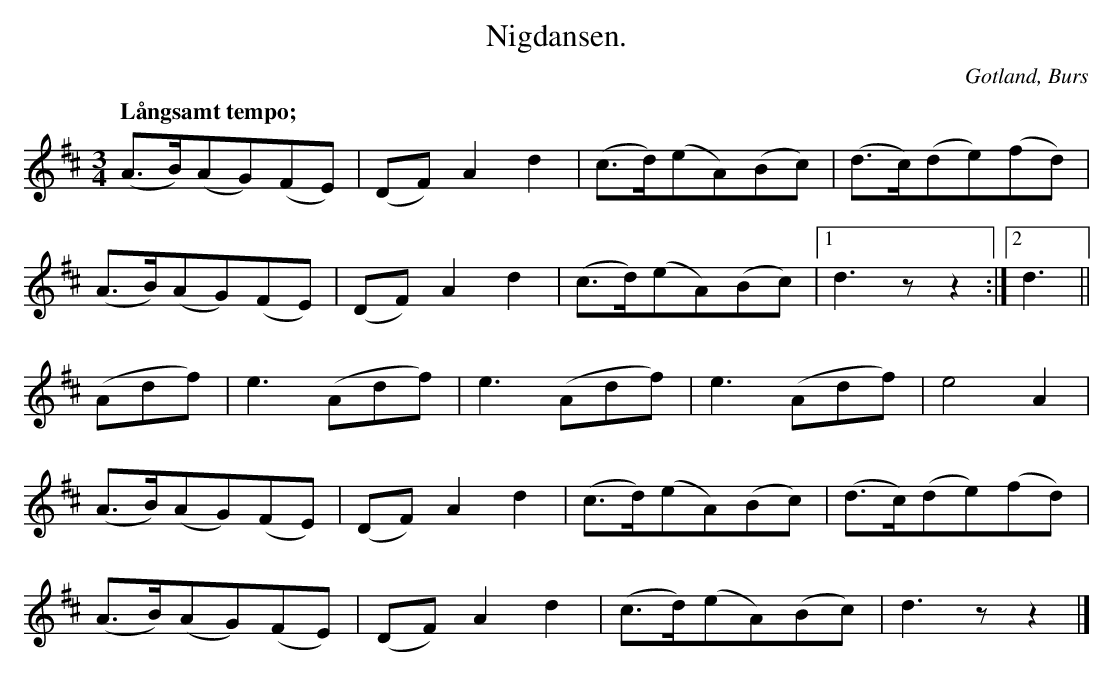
X:1
T:Nigdansen.
Q:"L\aangsamt tempo;"
O:Gotland, Burs
M:3/4
L:1/8
K:D
(A>B)(AG)(FE)|(DF) A2 d2|(c>d)(eA)(Bc)|(d>c)(de)(fd)|
(A>B)(AG)(FE)|(DF) A2 d2|(c>d)(eA)(Bc)|1 d3 z z2:|2 d3||
(Adf)|e3 (Adf)|e3 (Adf)|e3 (Adf)|e4 A2|
(A>B)(AG)(FE)|(DF) A2 d2|(c>d)(eA)(Bc)|(d>c)(de)(fd)|
(A>B)(AG)(FE)|(DF) A2 d2|(c>d)(eA)(Bc)|d3 z z2|]
